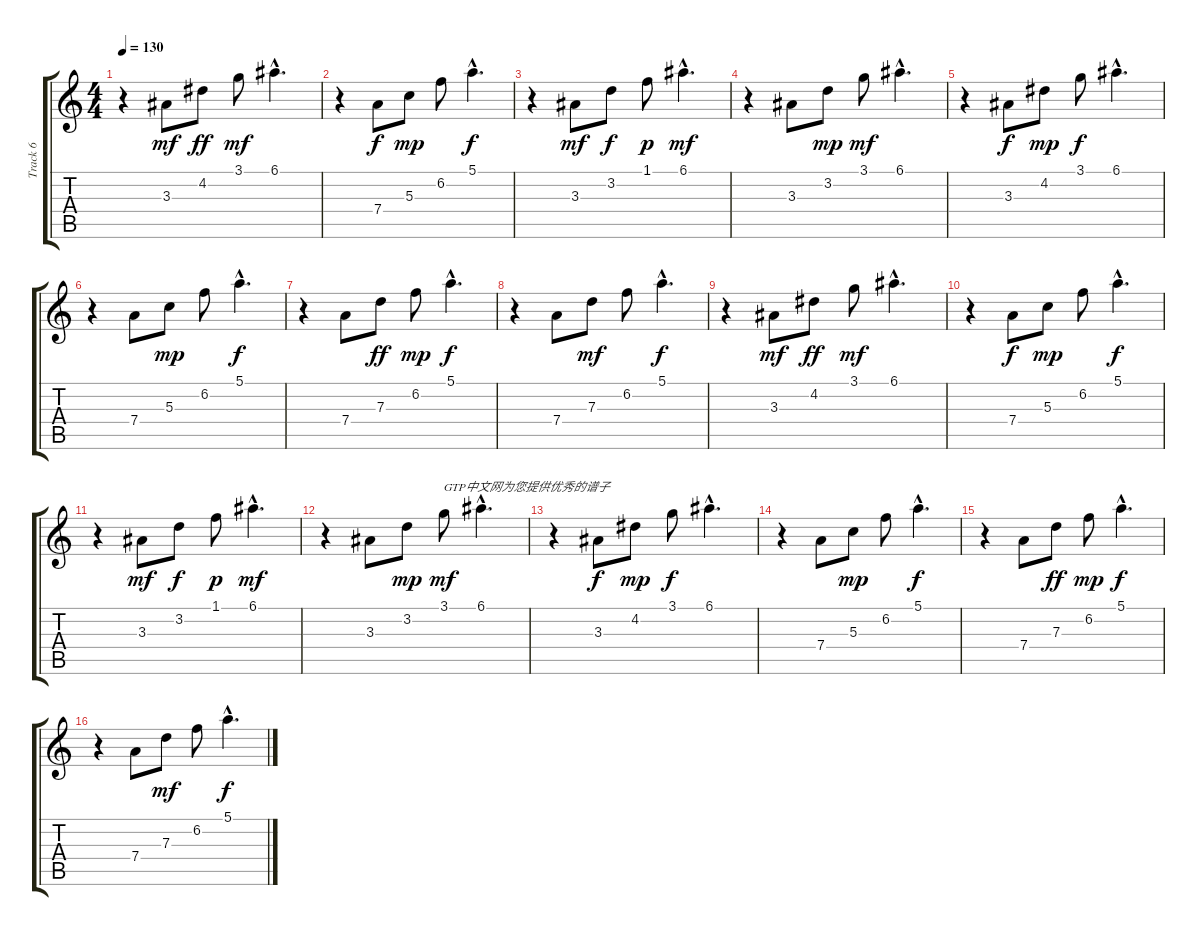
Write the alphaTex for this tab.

\track ("Track 6" "Track 6") {instrument acousticguitarsteel}
\staff {score tabs}
\tuning (E4 B3 G3 D3 A2 E2) {hide}
\ts (4 4)
\tempo 130
\clef g2
\ks c
r.4{dy mf instrument acousticguitarsteel} 3.3.8 4.2.8{dy ff} 3.1.8{dy mf} 6.1{hac}.4{d} |
r.4 7.4.8{dy f} 5.3.8{dy mp} 6.2.8 5.1{hac}.4{d dy f} |
r.4 3.3.8{dy mf} 3.2.8{dy f} 1.1.8{dy p} 6.1{hac}.4{d dy mf} |
r.4 3.3.8 3.2.8{dy mp} 3.1.8{dy mf} 6.1{hac}.4{d} |
r.4 3.3.8{dy f} 4.2.8{dy mp} 3.1.8{dy f} 6.1{hac}.4{d} |
r.4 7.4.8 5.3.8{dy mp} 6.2.8 5.1{hac}.4{d dy f} |
r.4 7.4.8 7.3.8{dy ff} 6.2.8{dy mp} 5.1{hac}.4{d dy f} |
r.4 7.4.8 7.3.8{dy mf} 6.2.8 5.1{hac}.4{d dy f} |
r.4 3.3.8{dy mf} 4.2.8{dy ff} 3.1.8{dy mf} 6.1{hac}.4{d} |
r.4 7.4.8{dy f} 5.3.8{dy mp} 6.2.8 5.1{hac}.4{d dy f} |
r.4 3.3.8{dy mf} 3.2.8{dy f} 1.1.8{dy p} 6.1{hac}.4{d dy mf} |
r.4 3.3.8 3.2.8{dy mp} 3.1.8{txt "GTP中文网为您提供优秀的谱子" dy mf} 6.1{hac}.4{d} |
r.4 3.3.8{dy f} 4.2.8{dy mp} 3.1.8{dy f} 6.1{hac}.4{d} |
r.4 7.4.8 5.3.8{dy mp} 6.2.8 5.1{hac}.4{d dy f} |
r.4 7.4.8 7.3.8{dy ff} 6.2.8{dy mp} 5.1{hac}.4{d dy f} |
r.4 7.4.8 7.3.8{dy mf} 6.2.8 5.1{hac}.4{d dy f}
